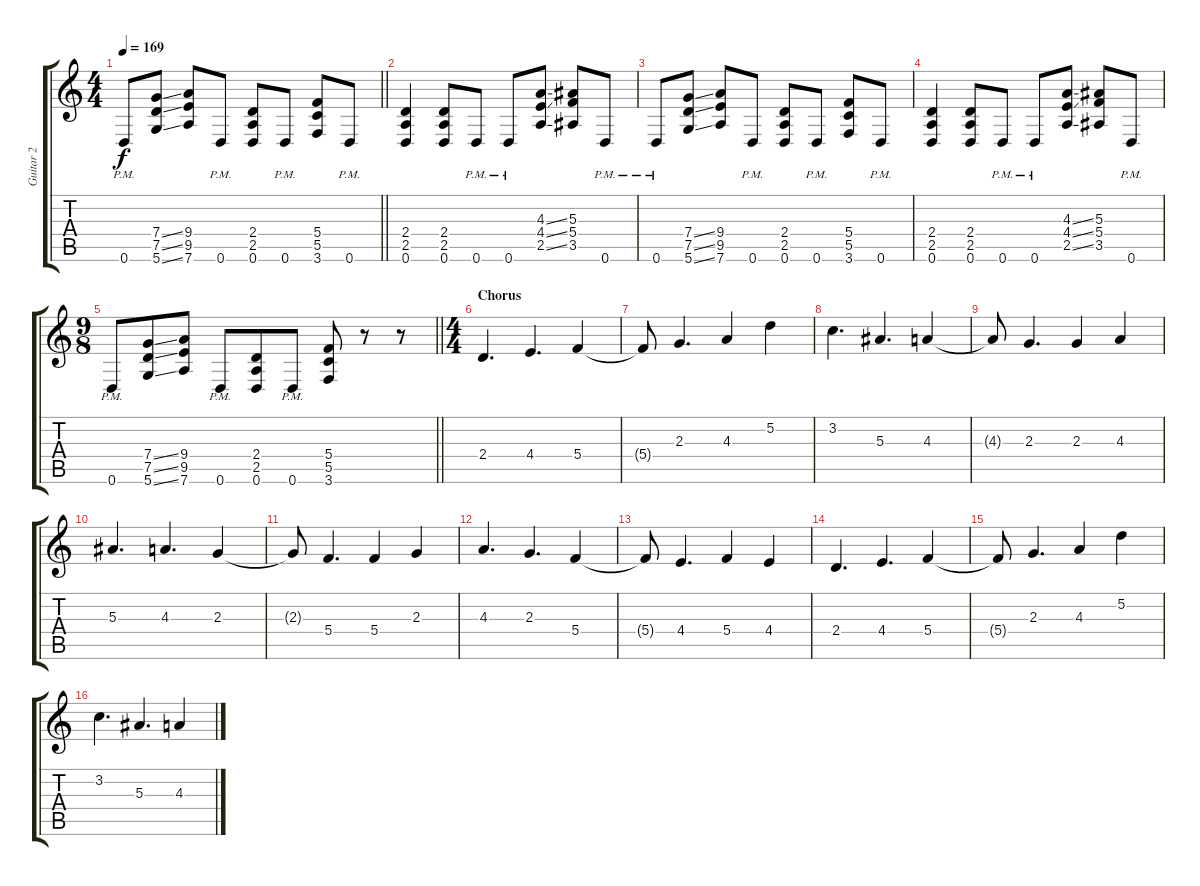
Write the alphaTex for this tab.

\track ("Guitar 2" "Guitar 2") {instrument distortionguitar}
\staff {score tabs}
\tuning (D4 A3 F3 C3 G2 D2) {hide}
\ts (4 4)
\tempo 169
\clef g2
\barLineRight lightlight
\ks c
0.6{pm}.8{dy f} (7.4{ss} 7.5{ss} 5.6{ss}).8 (9.4 9.5 7.6).8 0.6{pm}.8 (2.4 2.5 0.6).8 0.6{pm}.8 (5.4 5.5 3.6).8 0.6{pm}.8 |
(2.4 2.5 0.6).4 (2.4 2.5 0.6).8 0.6{pm}.8 0.6{pm}.8 (4.3{ss} 4.4{ss} 2.5{ss}).8 (5.3 5.4 3.5).8 0.6{pm}.8 |
0.6{pm}.8 (7.4{ss} 7.5{ss} 5.6{ss}).8 (9.4 9.5 7.6).8 0.6{pm}.8 (2.4 2.5 0.6).8 0.6{pm}.8 (5.4 5.5 3.6).8 0.6{pm}.8 |
(2.4 2.5 0.6).4 (2.4 2.5 0.6).8 0.6{pm}.8 0.6{pm}.8 (4.3{ss} 4.4{ss} 2.5{ss}).8 (5.3 5.4 3.5).8 0.6{pm}.8 |
\ts (9 8)
\barLineRight lightlight
0.6{pm}.8 (7.4{ss} 7.5{ss} 5.6{ss}).8 (9.4 9.5 7.6).8 0.6{pm}.8 (2.4 2.5 0.6).8 0.6{pm}.8 (5.4 5.5 3.6).8 r.8 r.8 |
\ts (4 4)
\section ("" "Chorus")
2.4.4{d balance 8} 4.4.4{d} 5.4.4 |
5.4{t}.8 2.3.4{d} 4.3.4 5.2.4 |
3.2.4{d} 5.3.4{d} 4.3.4 |
4.3{t}.8 2.3.4{d} 2.3.4 4.3.4 |
5.3.4{d} 4.3.4{d} 2.3.4 |
2.3{t}.8 5.4.4{d} 5.4.4 2.3.4 |
4.3.4{d} 2.3.4{d} 5.4.4 |
5.4{t}.8 4.4.4{d} 5.4.4 4.4.4 |
2.4.4{d} 4.4.4{d} 5.4.4 |
5.4{t}.8 2.3.4{d} 4.3.4 5.2.4 |
3.2.4{d} 5.3.4{d} 4.3.4
